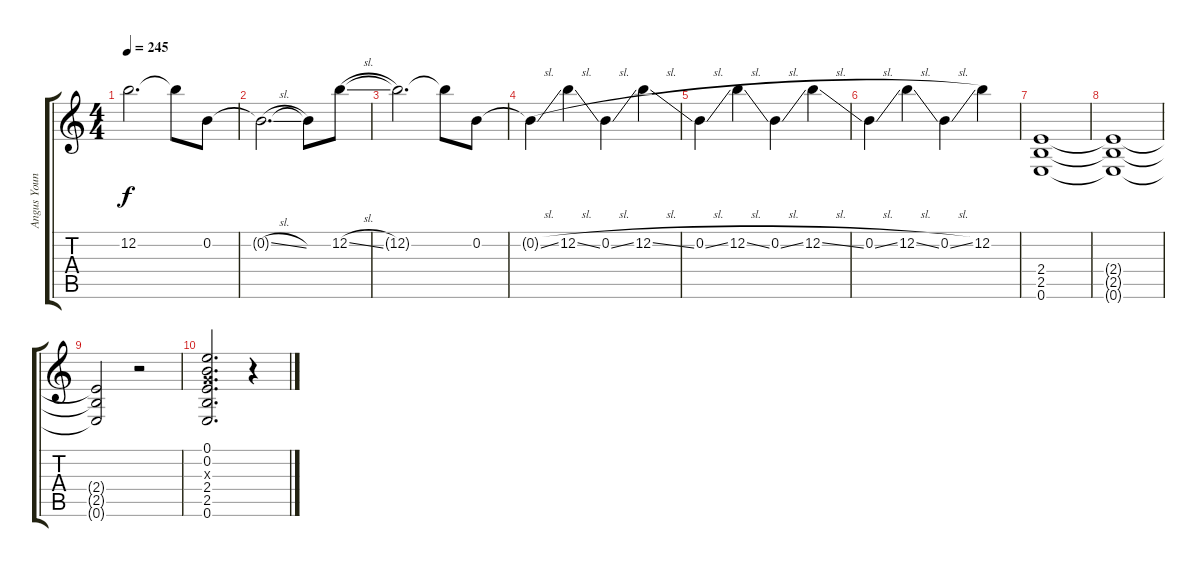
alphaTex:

\track ("Angus Young" "Angus Youn") {instrument overdrivenguitar}
\staff {score tabs}
\tuning (E4 B3 G3 D3 A2 E2) {hide}
\ts (4 4)
\tempo 245
\clef g2
\ks c
12.2{t}.2{d dy f} 12.2{t}.8 0.2.8 |
0.2{sl t}.2{d} 0.2{t}.8 12.2{sl}.8 |
12.2{t}.2{d} 12.2{t}.8 0.2.8 |
0.2{sl t}.4 12.2{sl}.4 0.2{sl}.4 12.2{sl}.4 |
0.2{sl}.4 12.2{sl}.4 0.2{sl}.4 12.2{sl}.4 |
0.2{sl}.4 12.2{sl}.4 0.2{sl}.4 12.2.4 |
(2.4 2.5 0.6).1 |
(2.4{t} 2.5{t} 0.6{t}).1 |
(2.4{t} 2.5{t} 0.6{t}).2 r.2 |
(0.1 0.2 0.3{x} 2.4 2.5 0.6).2{d} r.4
